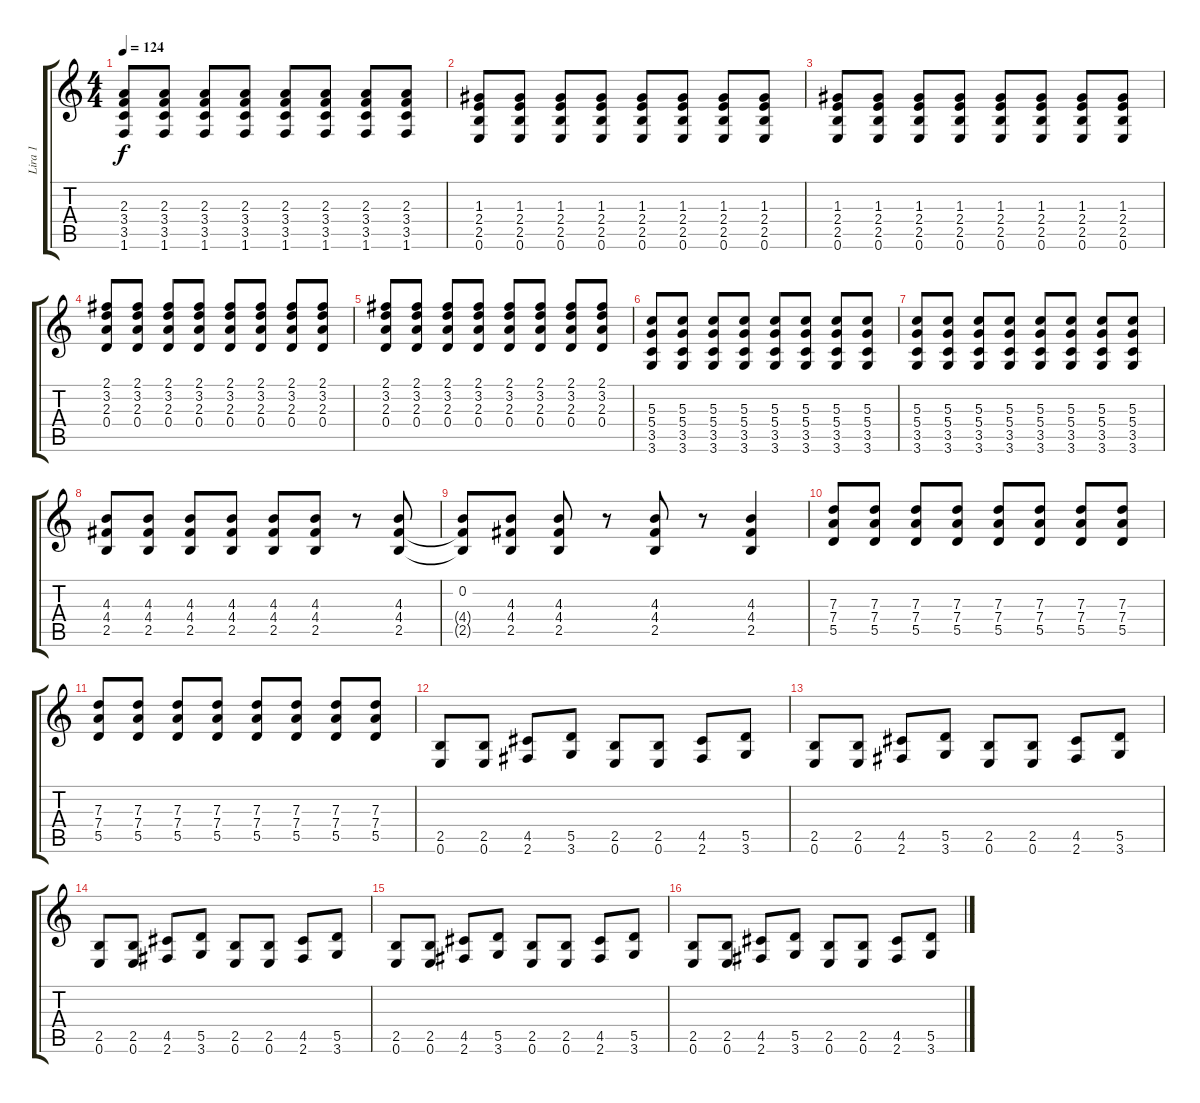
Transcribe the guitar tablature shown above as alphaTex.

\track ("Lira 1" "Lira 1") {instrument overdrivenguitar}
\staff {score tabs}
\tuning (E4 B3 G3 D3 A2 E2) {hide}
\ts (4 4)
\tempo 124
\clef g2
\ks c
(2.3 3.4 3.5 1.6).8{dy f} (2.3 3.4 3.5 1.6).8 (2.3 3.4 3.5 1.6).8 (2.3 3.4 3.5 1.6).8 (2.3 3.4 3.5 1.6).8 (2.3 3.4 3.5 1.6).8 (2.3 3.4 3.5 1.6).8 (2.3 3.4 3.5 1.6).8 |
(1.3 2.4 2.5 0.6).8 (1.3 2.4 2.5 0.6).8 (1.3 2.4 2.5 0.6).8 (1.3 2.4 2.5 0.6).8 (1.3 2.4 2.5 0.6).8 (1.3 2.4 2.5 0.6).8 (1.3 2.4 2.5 0.6).8 (1.3 2.4 2.5 0.6).8 |
(1.3 2.4 2.5 0.6).8 (1.3 2.4 2.5 0.6).8 (1.3 2.4 2.5 0.6).8 (1.3 2.4 2.5 0.6).8 (1.3 2.4 2.5 0.6).8 (1.3 2.4 2.5 0.6).8 (1.3 2.4 2.5 0.6).8 (1.3 2.4 2.5 0.6).8 |
(2.1 3.2 2.3 0.4).8 (2.1 3.2 2.3 0.4).8 (2.1 3.2 2.3 0.4).8 (2.1 3.2 2.3 0.4).8 (2.1 3.2 2.3 0.4).8 (2.1 3.2 2.3 0.4).8 (2.1 3.2 2.3 0.4).8 (2.1 3.2 2.3 0.4).8 |
(2.1 3.2 2.3 0.4).8 (2.1 3.2 2.3 0.4).8 (2.1 3.2 2.3 0.4).8 (2.1 3.2 2.3 0.4).8 (2.1 3.2 2.3 0.4).8 (2.1 3.2 2.3 0.4).8 (2.1 3.2 2.3 0.4).8 (2.1 3.2 2.3 0.4).8 |
(5.3 5.4 3.5 3.6).8 (5.3 5.4 3.5 3.6).8 (5.3 5.4 3.5 3.6).8 (5.3 5.4 3.5 3.6).8 (5.3 5.4 3.5 3.6).8 (5.3 5.4 3.5 3.6).8 (5.3 5.4 3.5 3.6).8 (5.3 5.4 3.5 3.6).8 |
(5.3 5.4 3.5 3.6).8 (5.3 5.4 3.5 3.6).8 (5.3 5.4 3.5 3.6).8 (5.3 5.4 3.5 3.6).8 (5.3 5.4 3.5 3.6).8 (5.3 5.4 3.5 3.6).8 (5.3 5.4 3.5 3.6).8 (5.3 5.4 3.5 3.6).8 |
(4.3 4.4 2.5).8 (4.3 4.4 2.5).8 (4.3 4.4 2.5).8 (4.3 4.4 2.5).8 (4.3 4.4 2.5).8 (4.3 4.4 2.5).8 r.8 (4.3 4.4 2.5).8 |
(0.2 4.4{t} 2.5{t}).8 (4.3 4.4 2.5).8 (4.3 4.4 2.5).8 r.8 (4.3 4.4 2.5).8 r.8 (4.3 4.4 2.5).4 |
(7.3 7.4 5.5).8 (7.3 7.4 5.5).8 (7.3 7.4 5.5).8 (7.3 7.4 5.5).8 (7.3 7.4 5.5).8 (7.3 7.4 5.5).8 (7.3 7.4 5.5).8 (7.3 7.4 5.5).8 |
(7.3 7.4 5.5).8 (7.3 7.4 5.5).8 (7.3 7.4 5.5).8 (7.3 7.4 5.5).8 (7.3 7.4 5.5).8 (7.3 7.4 5.5).8 (7.3 7.4 5.5).8 (7.3 7.4 5.5).8 |
(2.5 0.6).8 (2.5 0.6).8 (4.5 2.6).8 (5.5 3.6).8 (2.5 0.6).8 (2.5 0.6).8 (4.5 2.6).8 (5.5 3.6).8 |
(2.5 0.6).8 (2.5 0.6).8 (4.5 2.6).8 (5.5 3.6).8 (2.5 0.6).8 (2.5 0.6).8 (4.5 2.6).8 (5.5 3.6).8 |
(2.5 0.6).8 (2.5 0.6).8 (4.5 2.6).8 (5.5 3.6).8 (2.5 0.6).8 (2.5 0.6).8 (4.5 2.6).8 (5.5 3.6).8 |
(2.5 0.6).8 (2.5 0.6).8 (4.5 2.6).8 (5.5 3.6).8 (2.5 0.6).8 (2.5 0.6).8 (4.5 2.6).8 (5.5 3.6).8 |
(2.5 0.6).8 (2.5 0.6).8 (4.5 2.6).8 (5.5 3.6).8 (2.5 0.6).8 (2.5 0.6).8 (4.5 2.6).8 (5.5 3.6).8
